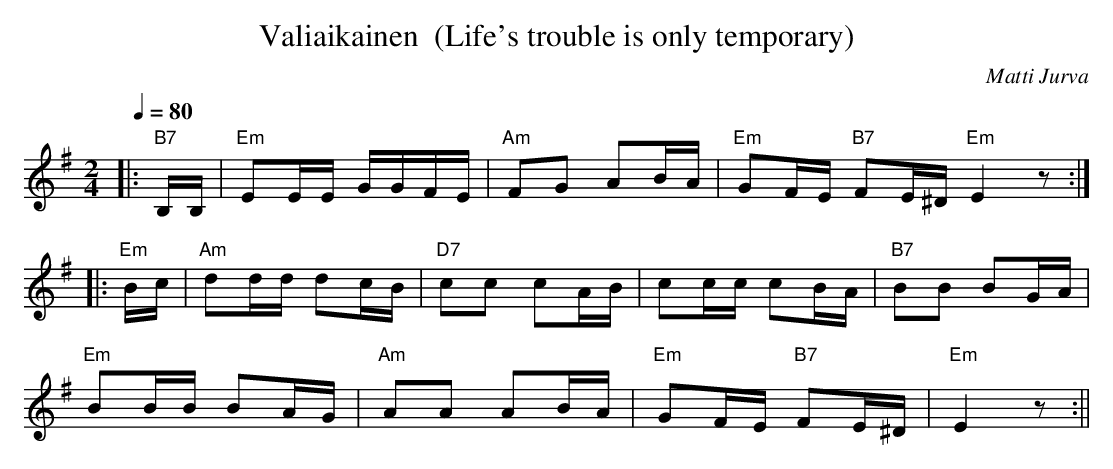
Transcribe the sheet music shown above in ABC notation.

X:1
T:Valiaikainen  (Life's trouble is only temporary)
C:Matti Jurva
L:1/16
M:2/4
Q:1/4=80
K:Em
|: "B7"B,B, |\
"Em"E2EE GGFE | "Am"F2G2 A2BA | "Em"G2FE "B7"F2E^D "Em"E4 z2 :|
|: "Em"Bc |\
"Am"d2dd d2cB | "D7"c2c2 c2AB | c2cc c2BA | "B7"B2B2 B2GA |
"Em"B2BB B2AG | "Am"A2A2 A2BA | "Em"G2FE "B7"F2E^D | "Em"E4 z2 :||
